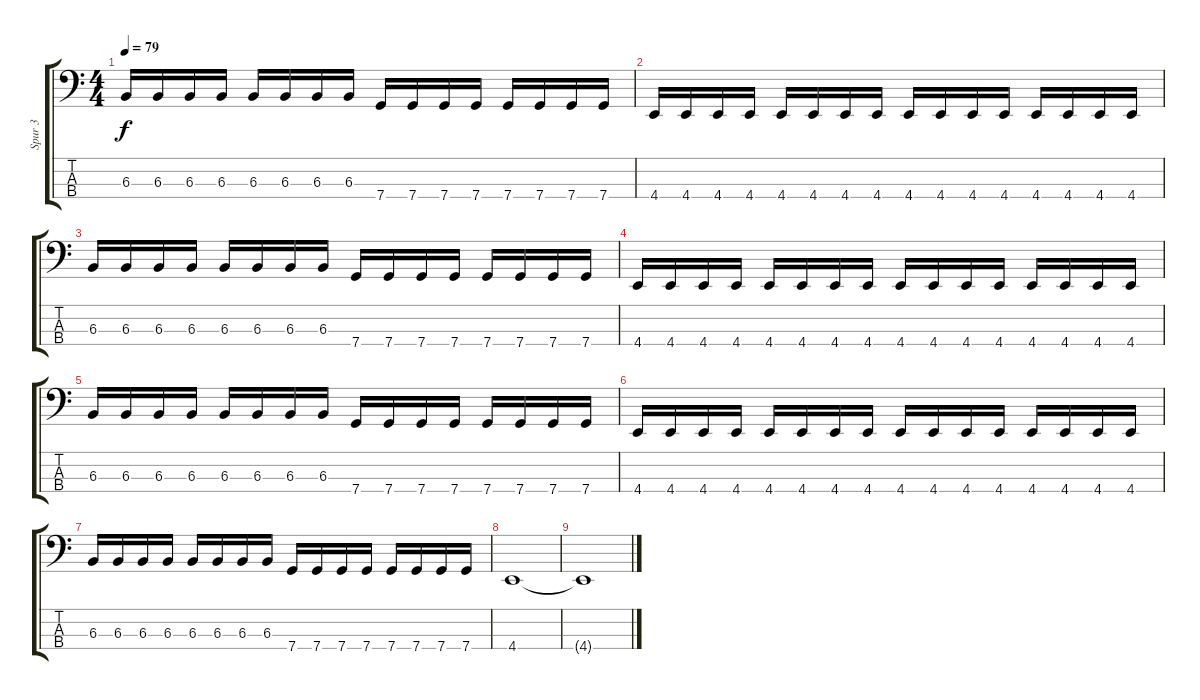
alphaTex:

\track ("Spur 3" "Spur 3") {instrument electricbasspick}
\staff {score tabs}
\tuning (Eb2 Bb1 F1 C1) {hide}
\ts (4 4)
\tempo 79
\clef f4
\ks c
6.3.16{dy f} 6.3.16 6.3.16 6.3.16 6.3.16 6.3.16 6.3.16 6.3.16 7.4.16 7.4.16 7.4.16 7.4.16 7.4.16 7.4.16 7.4.16 7.4.16 |
4.4.16 4.4.16 4.4.16 4.4.16 4.4.16 4.4.16 4.4.16 4.4.16 4.4.16 4.4.16 4.4.16 4.4.16 4.4.16 4.4.16 4.4.16 4.4.16 |
6.3.16 6.3.16 6.3.16 6.3.16 6.3.16 6.3.16 6.3.16 6.3.16 7.4.16 7.4.16 7.4.16 7.4.16 7.4.16 7.4.16 7.4.16 7.4.16 |
4.4.16 4.4.16 4.4.16 4.4.16 4.4.16 4.4.16 4.4.16 4.4.16 4.4.16 4.4.16 4.4.16 4.4.16 4.4.16 4.4.16 4.4.16 4.4.16 |
6.3.16 6.3.16 6.3.16 6.3.16 6.3.16 6.3.16 6.3.16 6.3.16 7.4.16 7.4.16 7.4.16 7.4.16 7.4.16 7.4.16 7.4.16 7.4.16 |
4.4.16 4.4.16 4.4.16 4.4.16 4.4.16 4.4.16 4.4.16 4.4.16 4.4.16 4.4.16 4.4.16 4.4.16 4.4.16 4.4.16 4.4.16 4.4.16 |
6.3.16 6.3.16 6.3.16 6.3.16 6.3.16 6.3.16 6.3.16 6.3.16 7.4.16 7.4.16 7.4.16 7.4.16 7.4.16 7.4.16 7.4.16 7.4.16 |
4.4.1 |
4.4{t}.1
